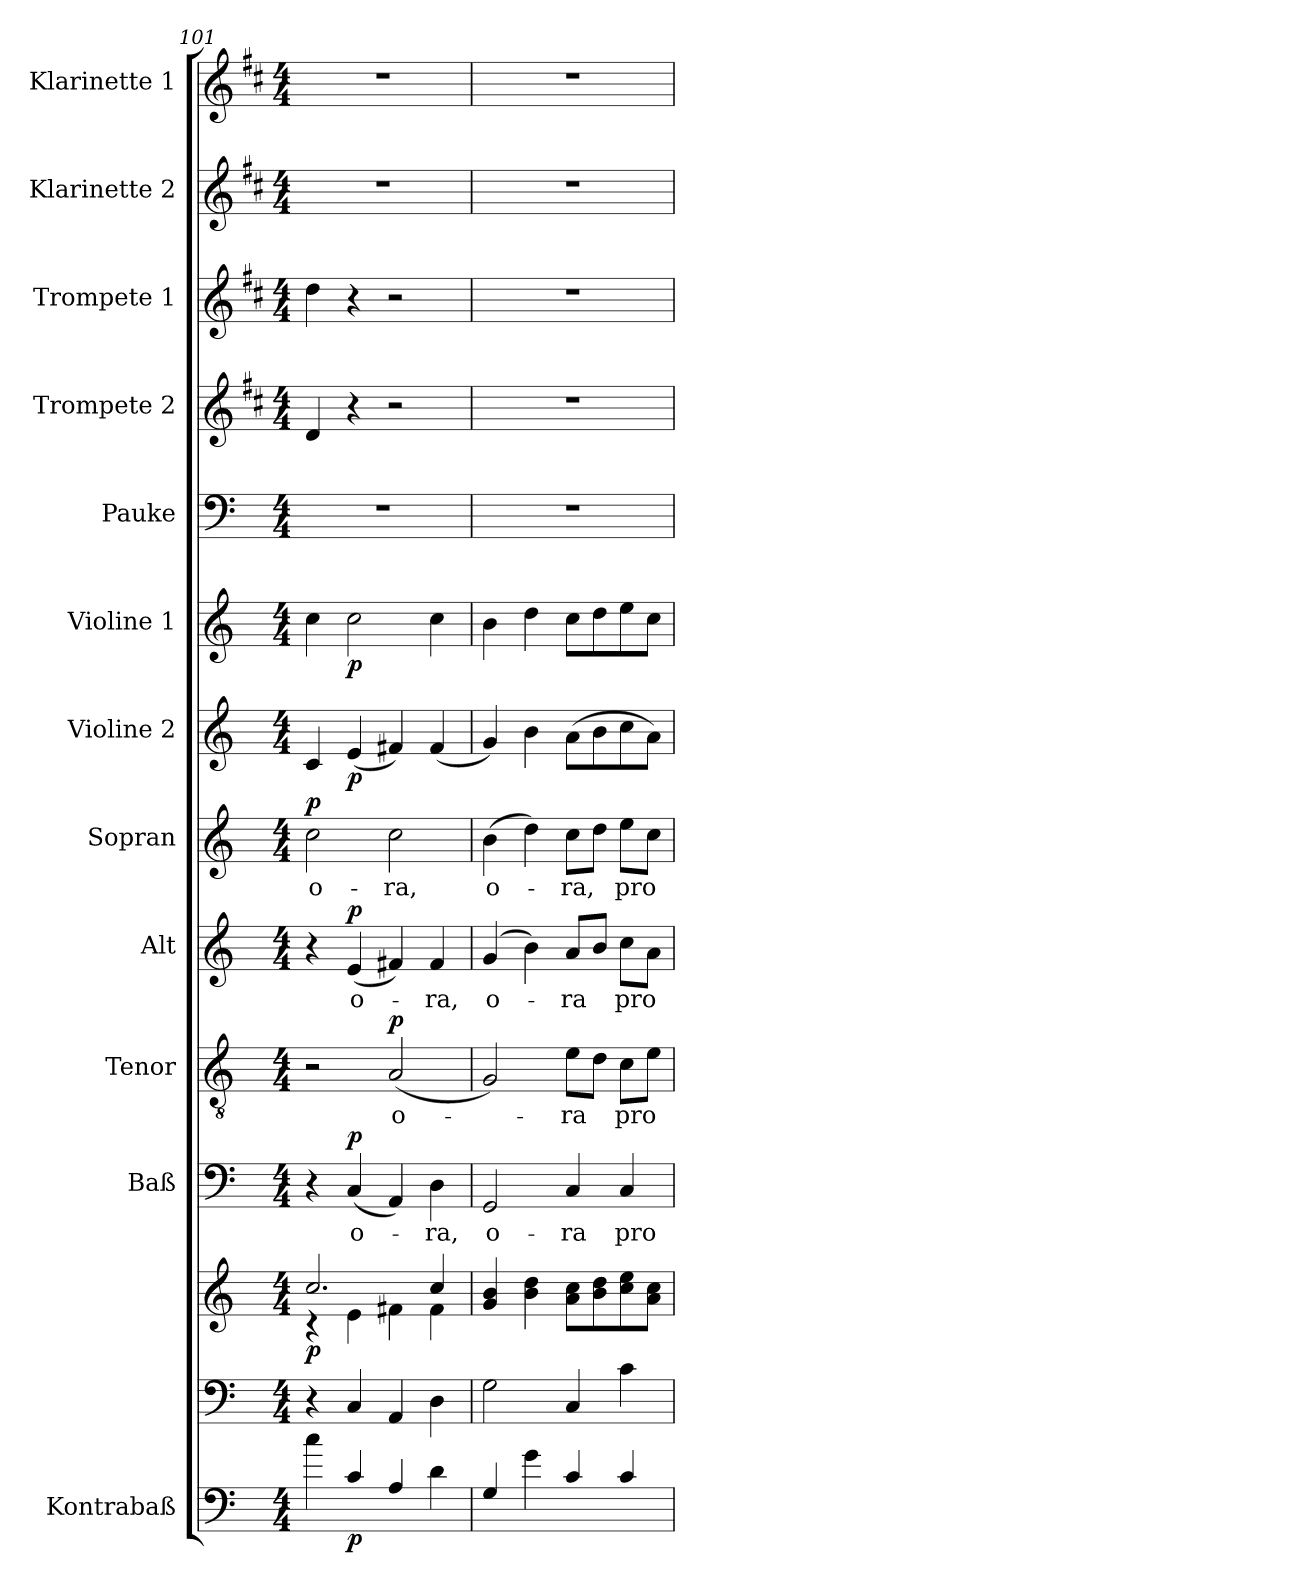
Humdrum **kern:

**kern	**dynam	**kern	**kern	**dynam	**kern	**text	**dynam	**kern	**text	**dynam	**kern	**text	**dynam	**kern	**text	**dynam	**kern	**dynam	**kern	**dynam	**kern	**kern	**kern	**kern	**kern
*part13	*part13	*part12	*part12	*part12	*part11	*part11	*part11	*part10	*part10	*part10	*part9	*part9	*part9	*part8	*part8	*part8	*part7	*part7	*part6	*part6	*part5	*part4	*part3	*part2	*part1
*staff14	*staff14	*staff13	*staff12	*staff12/13	*staff11	*staff11	*staff11	*staff10	*staff10	*staff10	*staff9	*staff9	*staff9	*staff8	*staff8	*staff8	*staff7	*staff7	*staff6	*staff6	*staff5	*staff4	*staff3	*staff2	*staff1
*I"Kontrabaß	*	*	*	*	*I"Baß	*	*	*I"Tenor	*	*	*I"Alt	*	*	*I"Sopran	*	*	*I"Violine 2	*	*I"Violine 1	*	*I"Pauke	*I"Trompete 2	*I"Trompete 1	*I"Klarinette 2	*I"Klarinette 1
*	*	*	*	*	*	*	*	*	*	*	*	*	*	*	*	*	*I'Vln	*	*I'Vln	*	*	*I'Tpt	*I'Tpt	*	*
*clefF4	*	*clefF4	*clefG2	*	*clefF4	*	*	*clefGv2	*	*	*clefG2	*	*	*clefG2	*	*	*clefG2	*	*clefG2	*	*clefF4	*clefG2	*clefG2	*clefG2	*clefG2
*ITrd7c12	*	*	*	*	*	*	*	*	*	*	*	*	*	*	*	*	*	*	*	*	*	*ITrd1c2	*ITrd1c2	*ITrd1c2	*ITrd1c2
*k[]	*	*k[]	*k[]	*	*k[]	*	*	*k[]	*	*	*k[]	*	*	*k[]	*	*	*k[]	*	*k[]	*	*k[]	*k[]	*k[]	*k[]	*k[]
*C:	*	*C:	*C:	*	*C:	*	*	*C:	*	*	*C:	*	*	*C:	*	*	*C:	*	*C:	*	*C:	*C:	*C:	*C:	*C:
*M4/4	*	*M4/4	*M4/4	*	*M4/4	*	*	*M4/4	*	*	*M4/4	*	*	*M4/4	*	*	*M4/4	*	*M4/4	*	*M4/4	*M4/4	*M4/4	*M4/4	*M4/4
=101	=101	=101	=101	=101	=101	=101	=101	=101	=101	=101	=101	=101	=101	=101	=101	=101	=101	=101	=101	=101	=101	=101	=101	=101	=101
*	*	*	*^	*	*	*	*	*	*	*	*	*	*	*	*	*	*	*	*	*	*	*	*	*	*
!	!	!	!	!	!LO:DY:b	!	!	!	!	!	!	!	!	!	!	!LO:LY:b	!LO:DY:a	!	!	!	!	!	!	!	!	!
4c\	.	4r	2.cc/	4rc	p	4r	.	.	2r	.	.	4r	.	.	2cc\	o-	p	4c/	.	4cc\	.	1r	4c/	4cc\	1r	1r
!	!LO:DY:b	!	!	!	!	!	!LO:LY:b	!LO:DY:a	!	!	!	!	!LO:LY:b	!LO:DY:a	!	!	!	!	!LO:DY:b	!	!LO:DY:b	!	!	!	!	!
4C/	p	4C/	.	4e\	.	(<4C/	o-	p	.	.	.	(<4e/	o-	p	.	.	.	(<4e/	p	2cc\	p	.	4r	4r	.	.
!	!	!	!	!	!	!	!	!	!	!LO:LY:b	!LO:DY:a	!	!	!	!	!LO:LY:b	!	!	!	!	!	!	!	!	!	!
4AA/	.	4AA/	.	4f#X\	.	4AA/)	.	.	(<2A/	o-	p	4f#X/)	.	.	2cc\	-ra,	.	4f#X/)	.	.	.	.	2r	2r	.	.
!	!	!	!	!	!	!	!LO:LY:b	!	!	!	!	!	!LO:LY:b	!	!	!	!	!	!	!	!	!	!	!	!	!
4D\	.	4D\	4cc/	4f#\	.	4D\	-ra,	.	.	.	.	4f#/	-ra,	.	.	.	.	(<4f#/	.	4cc\	.	.	.	.	.	.
!!LO:PB:g=z
=102	=102	=102	=102	=102	=102	=102	=102	=102	=102	=102	=102	=102	=102	=102	=102	=102	=102	=102	=102	=102	=102	=102	=102	=102	=102	=102
!	!	!	!	!	!	!	!LO:LY:b	!	!	!	!	!	!LO:LY:b	!	!	!LO:LY:b	!	!	!	!	!	!	!	!	!	!
*	*	*	*v	*v	*	*	*	*	*	*	*	*	*	*	*	*	*	*	*	*	*	*	*	*	*	*
4GG/	.	2G\	4g/ 4b/	.	2GG/	o-	.	2G/)	.	.	(4g/	o-	.	(>4b\	o-	.	4g/)	.	4b\	.	1r	1r	1r	1r	1r
4G\	.	.	4b\ 4dd\	.	.	.	.	.	.	.	4b\)	.	.	4dd\)	.	.	4b\	.	4dd\	.	.	.	.	.	.
!	!	!	!	!	!	!LO:LY:b	!	!	!LO:LY:b	!	!	!LO:LY:b	!	!	!LO:LY:b	!	!	!	!	!	!	!	!	!	!
4C/	.	4C/	8a\ 8cc\L	.	4C/	-ra	.	8e\L	-ra	.	8a/L	-ra	.	8cc\L	-ra,	.	(<8a\L	.	8cc\L	.	.	.	.	.	.
.	.	.	8b\ 8dd\	.	.	.	.	8d\J	.	.	8b/J	.	.	8dd\J	.	.	8b\	.	8dd\	.	.	.	.	.	.
!	!	!	!	!	!	!LO:LY:b	!	!	!LO:LY:b	!	!	!LO:LY:b	!	!	!LO:LY:b	!	!	!	!	!	!	!	!	!	!
4C/	.	4c\	8cc\ 8ee\	.	4C/	pro	.	8c\L	pro	.	8cc\L	pro	.	8ee\L	pro	.	8cc\	.	8ee\	.	.	.	.	.	.
.	.	.	8a\ 8cc\J	.	.	.	.	8e\J	.	.	8a\J	.	.	8cc\J	.	.	8a\J)	.	8cc\J	.	.	.	.	.	.
=	=	=	=	=	=	=	=	=	=	=	=	=	=	=	=	=	=	=	=	=	=	=	=	=	=
*-	*-	*-	*-	*-	*-	*-	*-	*-	*-	*-	*-	*-	*-	*-	*-	*-	*-	*-	*-	*-	*-	*-	*-	*-	*-
